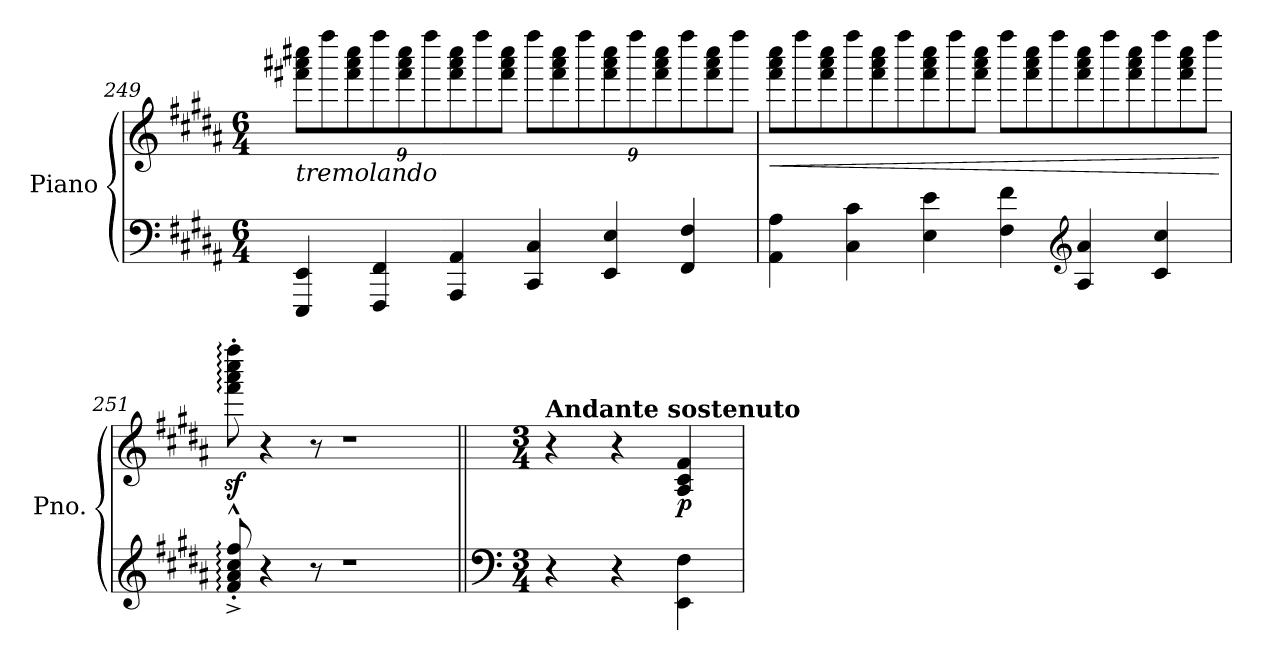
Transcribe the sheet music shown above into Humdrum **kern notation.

**kern	**kern	**dynam
*part1	*part1	*part1
*staff2	*staff1	*staff1/2
*I"Piano	*	*
*I'Pno.	*	*
!!LO:LB:g=z
*clefF4	*clefG2	*
*k[f#c#g#d#a#]	*k[f#c#g#d#a#]	*
*M6/4	*M6/4	*
*MM120	*MM120	*
*	*Xbrackettup	*
=249	=249	=249
!	!LO:TX:b:i:t=tremolando	!
4EEE/ 4EE/	12fff#X\ 12aaa#X\ 12cccc#X\L	.
.	12ffff#\	.
*	*MM160	*
.	12fff#\ 12aaa#\ 12cccc#\	.
4FFF#/ 4FF#/	12ffff#\	.
.	12fff#\ 12aaa#\ 12cccc#\	.
.	12ffff#\	.
*	*MM180	*
4AAA#/ 4AA#/	12fff#\ 12aaa#\ 12cccc#\	.
.	12ffff#\	.
.	12fff#\ 12aaa#\ 12cccc#\J	.
*	*MM200	*
4CC#/ 4C#/	12ffff#\L	.
.	12fff#\ 12aaa#\ 12cccc#\	.
.	12ffff#\	.
*	*MM220	*
4EE/ 4E/	12fff#\ 12aaa#\ 12cccc#\	.
.	12ffff#\	.
.	12fff#\ 12aaa#\ 12cccc#\	.
4FF#/ 4F#/	12ffff#\	.
.	12fff#\ 12aaa#\ 12cccc#\	.
.	12ffff#\J	.
=250	=250	=250
*	*Xtuplet	*
!	!	!LO:HP:b
4AA#\ 4A#\	12fff#\ 12aaa#\ 12cccc#\L	<
.	12ffff#\	.
.	12fff#\ 12aaa#\ 12cccc#\	.
4C#\ 4c#\	12ffff#\	.
.	12fff#\ 12aaa#\ 12cccc#\	.
.	12ffff#\	.
4E\ 4e\	12fff#\ 12aaa#\ 12cccc#\	.
.	12ffff#\	.
.	12fff#\ 12aaa#\ 12cccc#\J	.
4F#\ 4f#\	12ffff#\L	.
.	12fff#\ 12aaa#\ 12cccc#\	.
.	12ffff#\	.
*clefG2	*	*
*	*MM170	*
4A#/ 4a#/	12fff#\ 12aaa#\ 12cccc#\	.
.	12ffff#\	.
.	12fff#\ 12aaa#\ 12cccc#\	.
*	*MM130	*
4c#/ 4cc#/	12ffff#\	.
.	12fff#\ 12aaa#\ 12cccc#\	.
.	12ffff#\J	.
.	.	[
!!LO:LB:g=z
=251	=251	=251
8f#/:'^^^ 8a#/:'^^^ 8cc#/:'^^^ 8ff#/:'^^^	8fff#\z<:' 8aaa#\z<:' 8cccc#\z<:' 8ffff#\z<:'	.
4r	4r	.
8r	8r	.
*	*MM40	*
1r	1r	.
=252||	=252||	=252||
*clefF4	*	*
*M3/4	*M3/4	*
!	!LO:TX:a:B:t=Andante sostenuto	!
4r	4r	.
4r	4r	.
*	*MM45	*
!	!	!LO:DY:b
4EE\ 4F#\	4A#/ 4c#/ 4f#/	p
=	=	=
*-	*-	*-
